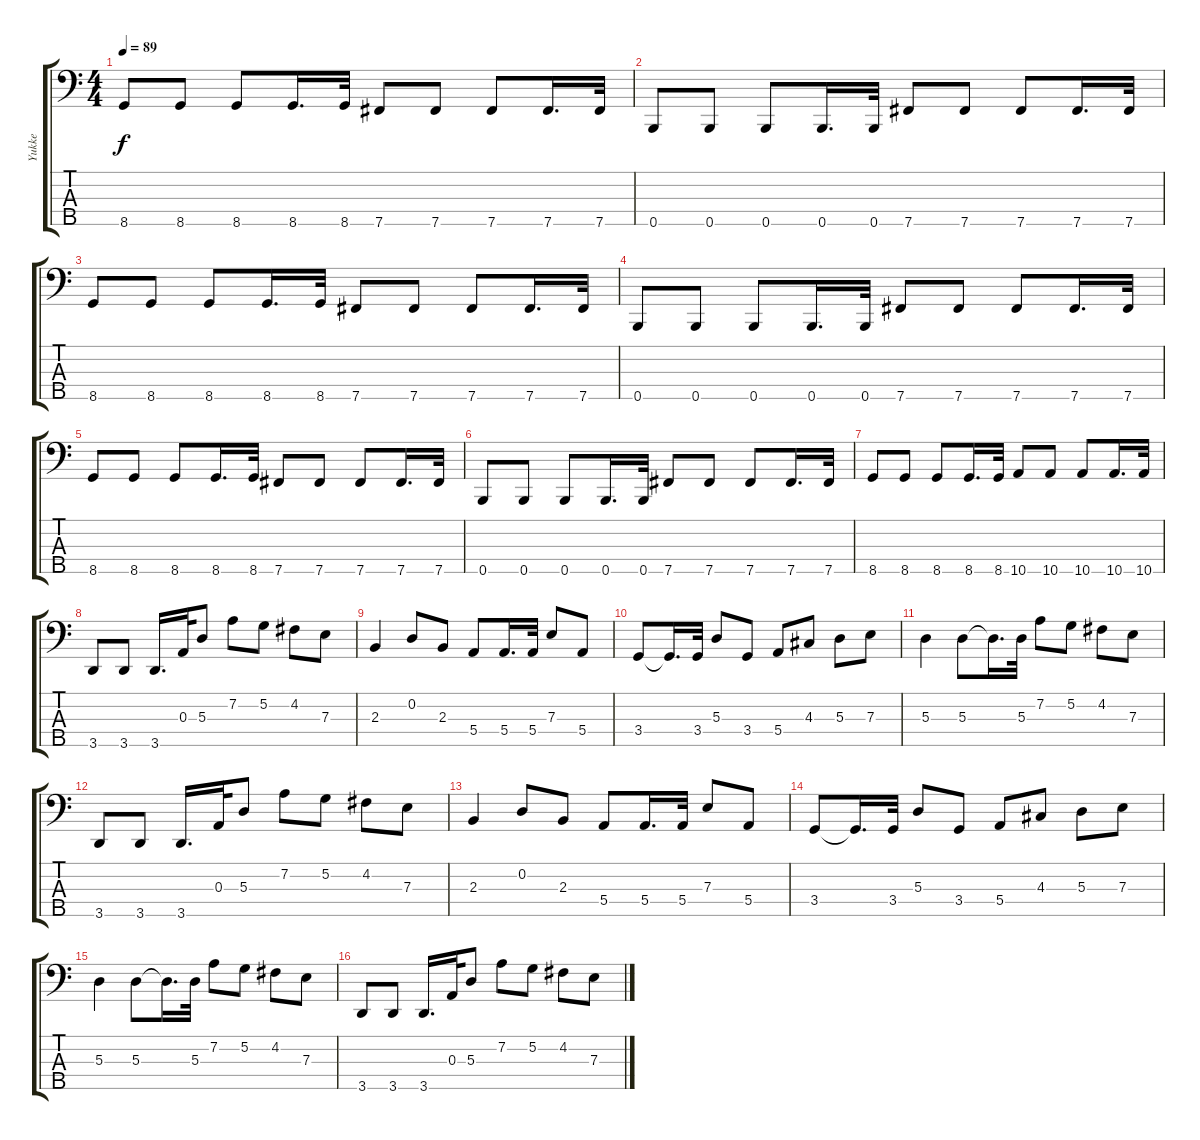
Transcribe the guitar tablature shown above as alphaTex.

\track ("Yukke" "Yukke") {instrument electricbassfinger}
\staff {score tabs}
\tuning (G2 D2 A1 E1 B0) {hide}
\ts (4 4)
\tempo 89
\clef f4
\ks c
8.5.8{dy f} 8.5.8 8.5.8 8.5.16{d} 8.5.32 7.5.8 7.5.8 7.5.8 7.5.16{d} 7.5.32 |
0.5.8 0.5.8 0.5.8 0.5.16{d} 0.5.32 7.5.8 7.5.8 7.5.8 7.5.16{d} 7.5.32 |
8.5.8 8.5.8 8.5.8 8.5.16{d} 8.5.32 7.5.8 7.5.8 7.5.8 7.5.16{d} 7.5.32 |
0.5.8 0.5.8 0.5.8 0.5.16{d} 0.5.32 7.5.8 7.5.8 7.5.8 7.5.16{d} 7.5.32 |
8.5.8 8.5.8 8.5.8 8.5.16{d} 8.5.32 7.5.8 7.5.8 7.5.8 7.5.16{d} 7.5.32 |
0.5.8 0.5.8 0.5.8 0.5.16{d} 0.5.32 7.5.8 7.5.8 7.5.8 7.5.16{d} 7.5.32 |
8.5.8 8.5.8 8.5.8 8.5.16{d} 8.5.32 10.5.8 10.5.8 10.5.8 10.5.16{d} 10.5.32 |
3.5.8 3.5.8 3.5.16{d} 0.3.32 5.3.8 7.2.8 5.2.8 4.2.8 7.3.8 |
2.3.4 0.2.8 2.3.8 5.4.8 5.4.16{d} 5.4.32 7.3.8 5.4.8 |
3.4.8 3.4{t}.16{d} 3.4.32 5.3.8 3.4.8 5.4.8 4.3.8 5.3.8 7.3.8 |
5.3.4 5.3.8 5.3{t}.16{d} 5.3.32 7.2.8 5.2.8 4.2.8 7.3.8 |
3.5.8 3.5.8 3.5.16{d} 0.3.32 5.3.8 7.2.8 5.2.8 4.2.8 7.3.8 |
2.3.4 0.2.8 2.3.8 5.4.8 5.4.16{d} 5.4.32 7.3.8 5.4.8 |
3.4.8 3.4{t}.16{d} 3.4.32 5.3.8 3.4.8 5.4.8 4.3.8 5.3.8 7.3.8 |
5.3.4 5.3.8 5.3{t}.16{d} 5.3.32 7.2.8 5.2.8 4.2.8 7.3.8 |
3.5.8 3.5.8 3.5.16{d} 0.3.32 5.3.8 7.2.8 5.2.8 4.2.8 7.3.8
